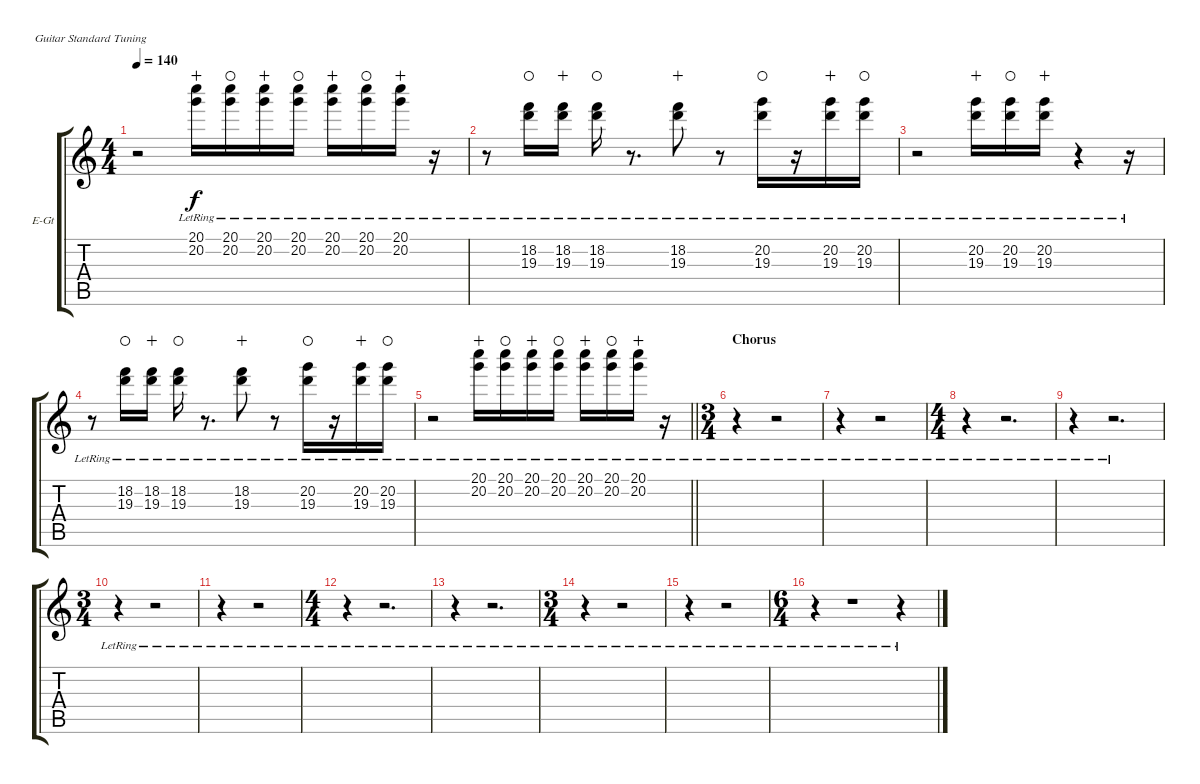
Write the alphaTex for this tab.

\bracketExtendMode groupsimilarinstruments
\firstSystemTrackNameOrientation horizontal
\otherSystemsTrackNameOrientation horizontal
\track ("Josh 1" "E-Gt") {instrument overdrivenguitar}
\staff {score tabs}
\tuning (E4 B3 G3 D3 A2 E2)
\ts (4 4)
\tempo 140
\clef g2
\ks c
r.2{dy f} (20.1{lr} 20.2{lr}).16{wahc} (20.1{lr} 20.2{lr}).16{waho} (20.1{lr} 20.2{lr}).16{wahc} (20.1{lr} 20.2{lr}).16{waho} (20.1{lr} 20.2{lr}).16{wahc} (20.1{lr} 20.2{lr}).16{waho} (20.1{lr} 20.2{lr}).16{wahc} r.16 |
r.8 (18.2{lr} 19.3{lr}).16{waho} (18.2{lr} 19.3{lr}).16{wahc} (18.2{lr} 19.3{lr}).16{waho} r.8{d} (18.2{lr} 19.3{lr}).8{wahc} r.8 (20.2{lr} 19.3{lr}).16{waho} r.16 (20.2{lr} 19.3{lr}).16{wahc} (20.2{lr} 19.3{lr}).16{waho} |
r.2 (20.2{lr} 19.3{lr}).16{wahc} (20.2{lr} 19.3{lr}).16{waho} (20.2{lr} 19.3{lr}).16{wahc} r.4 r.16 |
r.8 (18.2{lr} 19.3{lr}).16{waho} (18.2{lr} 19.3{lr}).16{wahc} (18.2{lr} 19.3{lr}).16{waho} r.8{d} (18.2{lr} 19.3{lr}).8{wahc} r.8 (20.2{lr} 19.3{lr}).16{waho} r.16 (20.2{lr} 19.3{lr}).16{wahc} (20.2{lr} 19.3{lr}).16{waho} |
\barLineRight lightlight
r.2 (20.1{lr} 20.2{lr}).16{wahc} (20.1{lr} 20.2{lr}).16{waho} (20.1{lr} 20.2{lr}).16{wahc} (20.1{lr} 20.2{lr}).16{waho} (20.1{lr} 20.2{lr}).16{wahc} (20.1{lr} 20.2{lr}).16{waho} (20.1{lr} 20.2{lr}).16{wahc} r.16 |
\ts (3 4)
\beaming (8 2 2 2)
\section ("" "Chorus")
r.4 r.2 |
r.4 r.2 |
\ts (4 4)
\beaming (8 2 2 2 2)
r.4 r.2{d} |
r.4 r.2{d} |
\ts (3 4)
\beaming (8 2 2 2 2)
r.4 r.2 |
r.4 r.2 |
\ts (4 4)
\beaming (8 2 2 2 2)
r.4 r.2{d} |
r.4 r.2{d} |
\ts (3 4)
\beaming (8 2 2 2 2)
r.4 r.2 |
\beaming (8 2 2 2)
r.4 r.2 |
\ts (6 4)
\beaming (8 6 6)
r.4 r.1 r.4
